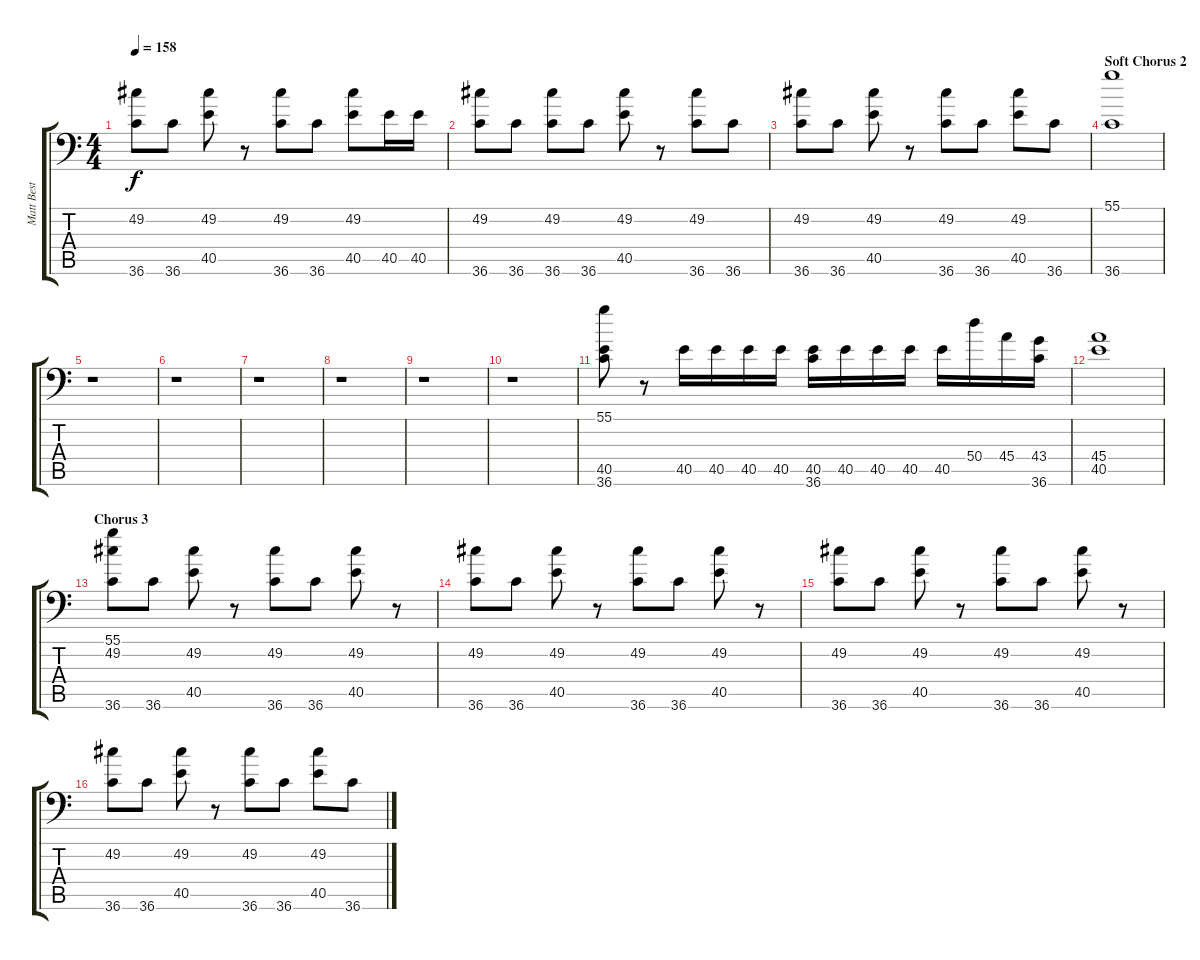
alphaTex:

\track ("Matt Best" "Matt Best") {instrument acousticgrandpiano}
\staff {score tabs}
\tuning (C-1 C-1 C-1 C-1 C-1 C-1) {hide}
\ts (4 4)
\tempo 158
\clef f4
\ks c
(49.2 36.6).8{dy f} 36.6.8 (49.2 40.5).8 r.8 (49.2 36.6).8 36.6.8 (49.2 40.5).8 40.5.16 40.5.16 |
(49.2 36.6).8 36.6.8 (49.2 36.6).8 36.6.8 (49.2 40.5).8 r.8 (49.2 36.6).8 36.6.8 |
(49.2 36.6).8 36.6.8 (49.2 40.5).8 r.8 (49.2 36.6).8 36.6.8 (49.2 40.5).8 36.6.8 |
\section ("" "Soft Chorus 2")
(55.1 36.6).1 |
r.1 |
r.1 |
r.1 |
r.1 |
r.1 |
r.1 |
(55.1 40.5 36.6).8 r.8 40.5.16 40.5.16 40.5.16 40.5.16 (40.5 36.6).16 40.5.16 40.5.16 40.5.16 40.5.16 50.4.16 45.4.16 (43.4 36.6).16 |
(45.4 40.5).1 |
\section ("" "Chorus 3")
(55.1 49.2 36.6).8 36.6.8 (49.2 40.5).8 r.8 (49.2 36.6).8 36.6.8 (49.2 40.5).8 r.8 |
(49.2 36.6).8 36.6.8 (49.2 40.5).8 r.8 (49.2 36.6).8 36.6.8 (49.2 40.5).8 r.8 |
(49.2 36.6).8 36.6.8 (49.2 40.5).8 r.8 (49.2 36.6).8 36.6.8 (49.2 40.5).8 r.8 |
(49.2 36.6).8 36.6.8 (49.2 40.5).8 r.8 (49.2 36.6).8 36.6.8 (49.2 40.5).8 36.6.8
